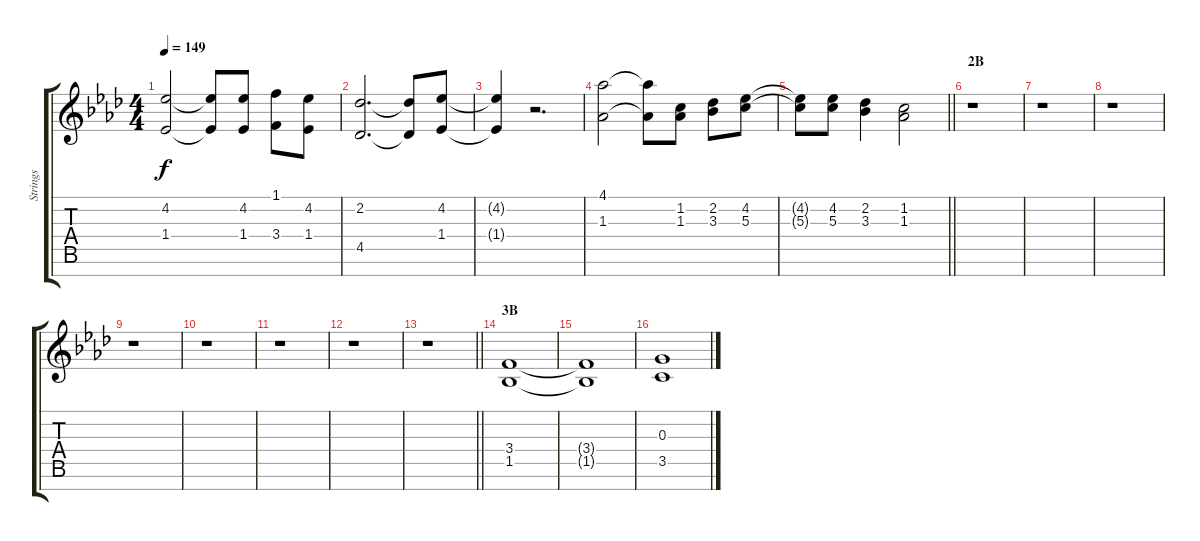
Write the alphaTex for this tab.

\track ("Strings" "Strings") {instrument stringensemble1}
\staff {score tabs}
\tuning (E5 B4 G4 D4 A3 E3 B2) {hide}
\ts (4 4)
\tempo 149
\clef g2
\ks ab
(4.2 1.4).2{dy f} (4.2{t} 1.4{t}).8 (4.2 1.4).8 (1.1 3.4).8 (4.2 1.4).8 |
(2.2 4.5).2{d} (2.2{t} 4.5{t}).8 (4.2 1.4).8 |
(4.2{t} 1.4{t}).4 r.2{d} |
(4.1 1.3).2 (4.1{t} 1.3{t}).8 (1.2 1.3).8 (2.2 3.3).8 (4.2 5.3).8 |
\barLineRight lightlight
(4.2{t} 5.3{t}).8 (4.2 5.3).8 (2.2 3.3).4 (1.2 1.3).2 |
\section ("" "2B")
r.1 |
r.1 |
r.1 |
r.1 |
r.1 |
r.1 |
r.1 |
\barLineRight lightlight
r.1 |
\section ("" "3B")
(3.4 1.5).1 |
(3.4{t} 1.5{t}).1 |
(0.3 3.5).1
